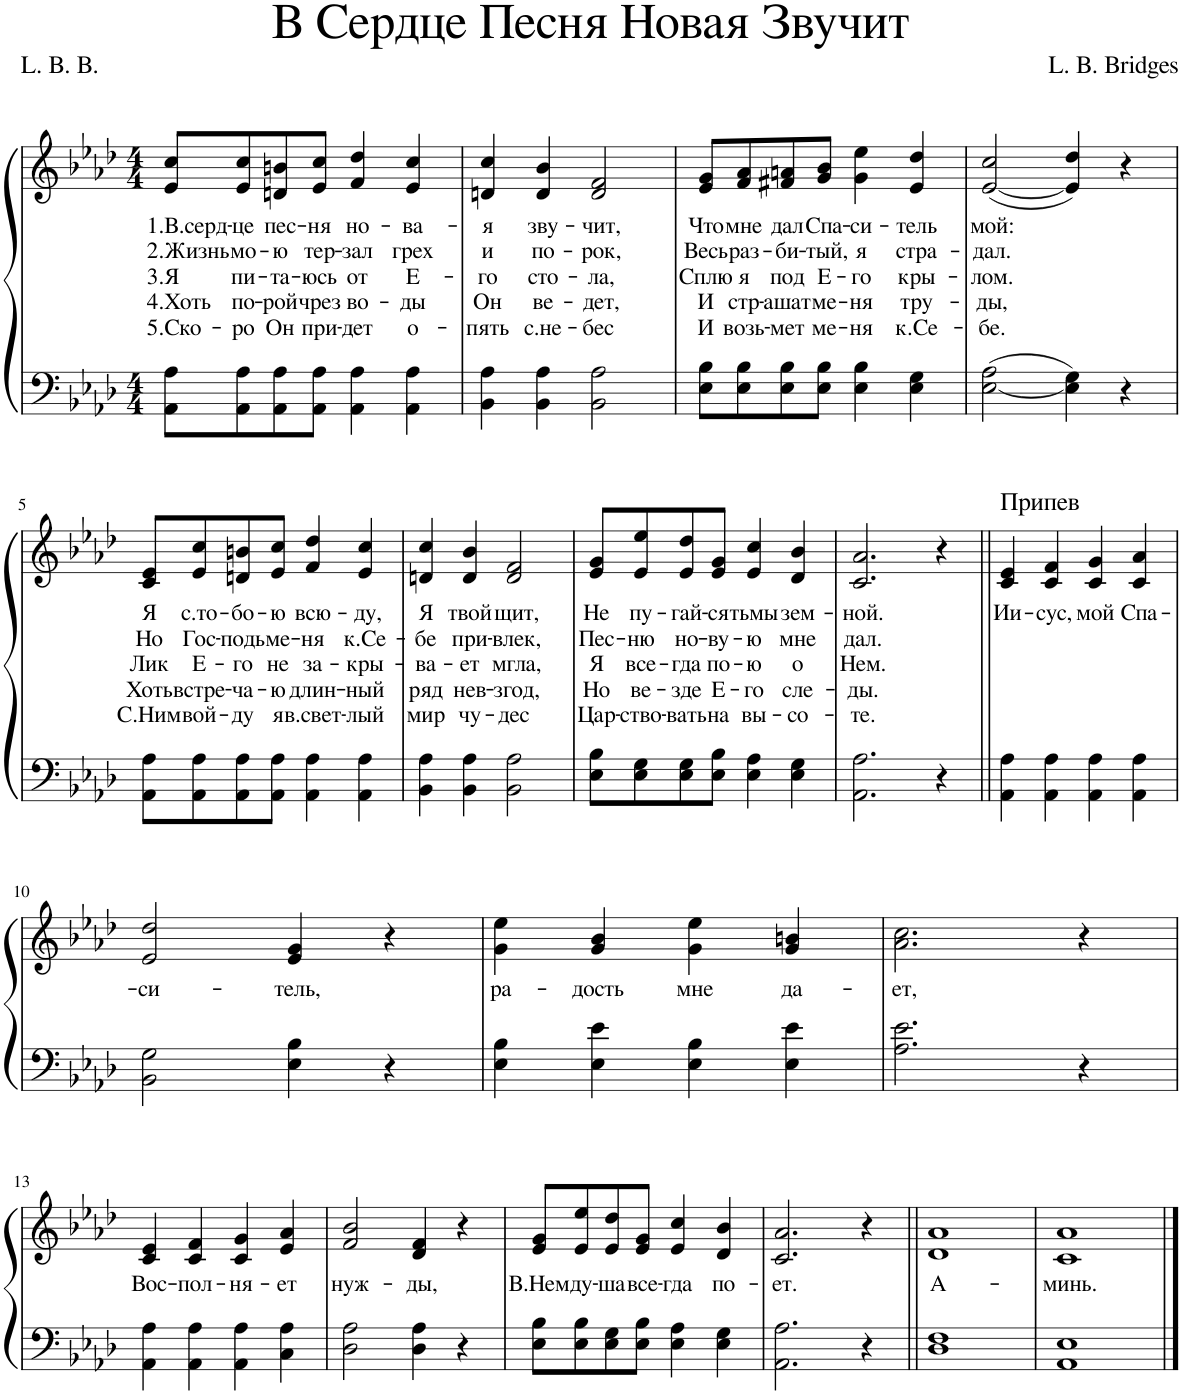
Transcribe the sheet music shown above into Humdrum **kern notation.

**kern	**kern	**text	**text	**text	**text	**text
*part1	*part1	*part1	*part1	*part1	*part1	*part1
*staff2	*staff1	*staff1	*staff1	*staff1	*staff1	*staff1
*I"Piano	*	*	*	*	*	*
*I'Pno.	*	*	*	*	*	*
*clefF4	*clefG2	*	*	*	*	*
*k[b-e-a-d-]	*k[b-e-a-d-]	*	*	*	*	*
*M4/4	*M4/4	*	*	*	*	*
=1	=1	=1	=1	=1	=1	=1
!	!	!LO:LY:b	!LO:LY:b	!LO:LY:b	!LO:LY:b	!LO:LY:b
8AA-\ 8A-\L	8e-/ 8cc/L	1.В.серд-	2.Жизнь	3.Я	4.Хоть	5.Ско-
!	!	!LO:LY:b	!LO:LY:b	!LO:LY:b	!LO:LY:b	!LO:LY:b
8AA-\ 8A-\	8e-/ 8cc/	-це	мо-	пи-	по-	-ро
!	!	!LO:LY:b	!LO:LY:b	!LO:LY:b	!LO:LY:b	!LO:LY:b
8AA-\ 8A-\	8dn/ 8bn/	пес-	-ю	-та-	-рой	Он
!	!	!LO:LY:b	!LO:LY:b	!LO:LY:b	!LO:LY:b	!LO:LY:b
8AA-\ 8A-\J	8e-/ 8cc/J	-ня	тер-	-юсь	чрез	при-
!	!	!LO:LY:b	!LO:LY:b	!LO:LY:b	!LO:LY:b	!LO:LY:b
4AA-\ 4A-\	4f/ 4dd-/	но-	-зал	от	во-	-дет
!	!	!LO:LY:b	!LO:LY:b	!LO:LY:b	!LO:LY:b	!LO:LY:b
4AA-\ 4A-\	4e-/ 4cc/	-ва-	грех	E-	-ды	о-
=2	=2	=2	=2	=2	=2	=2
!	!	!LO:LY:b	!LO:LY:b	!LO:LY:b	!LO:LY:b	!LO:LY:b
4BB-\ 4A-\	4dn/ 4cc/	-я	и	-го	Он	-пять
!	!	!LO:LY:b	!LO:LY:b	!LO:LY:b	!LO:LY:b	!LO:LY:b
4BB-\ 4A-\	4d/ 4b-/	зву-	по-	сто-	ве-	с.не-
!	!	!LO:LY:b	!LO:LY:b	!LO:LY:b	!LO:LY:b	!LO:LY:b
2BB-\ 2A-\	2d/ 2f/	-чит,	-рок,	-ла,	-дет,	-бес
=3	=3	=3	=3	=3	=3	=3
!	!	!LO:LY:b	!LO:LY:b	!LO:LY:b	!LO:LY:b	!LO:LY:b
8E-\ 8B-\L	8e-/ 8g/L	Что	Весь	Сплю	И	И
!	!	!LO:LY:b	!LO:LY:b	!LO:LY:b	!LO:LY:b	!LO:LY:b
8E-\ 8B-\	8f/ 8a-/	мне	раз-	я	стр-	возь-
!	!	!LO:LY:b	!LO:LY:b	!LO:LY:b	!LO:LY:b	!LO:LY:b
8E-\ 8B-\	8f#X/ 8an/	дал	-би-	под	-ашат	-мет
!	!	!LO:LY:b	!LO:LY:b	!LO:LY:b	!LO:LY:b	!LO:LY:b
8E-\ 8B-\J	8g/ 8b-/J	Спа-	-тый,	E-	ме-	ме-
!	!	!LO:LY:b	!LO:LY:b	!LO:LY:b	!LO:LY:b	!LO:LY:b
4E-\ 4B-\	4g\ 4ee-\	-си-	я	-го	-ня	-ня
!	!	!LO:LY:b	!LO:LY:b	!LO:LY:b	!LO:LY:b	!LO:LY:b
4E-\ 4G\	4e-/ 4dd-/	-тель	стра-	кры-	тру-	к.Се-
=4	=4	=4	=4	=4	=4	=4
!	!	!LO:LY:b	!LO:LY:b	!LO:LY:b	!LO:LY:b	!LO:LY:b
[2E-\ 2A-\	([2e-/ 2cc/	мой:	-дал.	-лом.	-ды,	-бе.
4E-\] 4G\	4e-/] 4dd-/)	.	.	.	.	.
4r	4r	.	.	.	.	.
!!LO:LB:g=z
=5	=5	=5	=5	=5	=5	=5
!	!	!LO:LY:b	!LO:LY:b	!LO:LY:b	!LO:LY:b	!LO:LY:b
8AA-\ 8A-\L	8c/ 8e-/L	Я	Но	Лик	Хоть	С.Ним
!	!	!LO:LY:b	!LO:LY:b	!LO:LY:b	!LO:LY:b	!LO:LY:b
8AA-\ 8A-\	8e-/ 8cc/	с.то-	Гос-	E-	встре-	вой-
!	!	!LO:LY:b	!LO:LY:b	!LO:LY:b	!LO:LY:b	!LO:LY:b
8AA-\ 8A-\	8dn/ 8bn/	-бо-	-подь	-го	-ча-	-ду
!	!	!LO:LY:b	!LO:LY:b	!LO:LY:b	!LO:LY:b	!LO:LY:b
8AA-\ 8A-\J	8e-/ 8cc/J	-ю	ме-	не	-ю	я
!	!	!LO:LY:b	!LO:LY:b	!LO:LY:b	!LO:LY:b	!LO:LY:b
4AA-\ 4A-\	4f/ 4dd-/	всю-	-ня	за-	длин-	в.свет-
!	!	!LO:LY:b	!LO:LY:b	!LO:LY:b	!LO:LY:b	!LO:LY:b
4AA-\ 4A-\	4e-/ 4cc/	-ду,	к.Се-	-кры-	-ный	-лый
=6	=6	=6	=6	=6	=6	=6
!	!	!LO:LY:b	!LO:LY:b	!LO:LY:b	!LO:LY:b	!LO:LY:b
4BB-\ 4A-\	4dn/ 4cc/	Я	-бе	-ва-	ряд	мир
!	!	!LO:LY:b	!LO:LY:b	!LO:LY:b	!LO:LY:b	!LO:LY:b
4BB-\ 4A-\	4d/ 4b-/	твой	при-	-ет	нев-	чу-
!	!	!LO:LY:b	!LO:LY:b	!LO:LY:b	!LO:LY:b	!LO:LY:b
2BB-\ 2A-\	2d/ 2f/	щит,	-влек,	мгла,	-згод,	-дес
=7	=7	=7	=7	=7	=7	=7
!	!	!LO:LY:b	!LO:LY:b	!LO:LY:b	!LO:LY:b	!LO:LY:b
8E-\ 8B-\L	8e-/ 8g/L	Не	Пес-	Я	Но	Цар-
!	!	!LO:LY:b	!LO:LY:b	!LO:LY:b	!LO:LY:b	!LO:LY:b
8E-\ 8G\	8e-/ 8ee-/	пу-	-ню	все-	ве-	-ство-
!	!	!LO:LY:b	!LO:LY:b	!LO:LY:b	!LO:LY:b	!LO:LY:b
8E-\ 8G\	8e-/ 8dd-/	-гай-	но-	-гда	-зде	-вать
!	!	!LO:LY:b	!LO:LY:b	!LO:LY:b	!LO:LY:b	!LO:LY:b
8E-\ 8B-\J	8e-/ 8g/J	-ся	-ву-	по-	E-	на
!	!	!LO:LY:b	!LO:LY:b	!LO:LY:b	!LO:LY:b	!LO:LY:b
4E-\ 4A-\	4e-/ 4cc/	тьмы	-ю	-ю	-го	вы-
!	!	!LO:LY:b	!LO:LY:b	!LO:LY:b	!LO:LY:b	!LO:LY:b
4E-\ 4G\	4d-/ 4b-/	зем-	мне	о	сле-	-со-
=8	=8	=8	=8	=8	=8	=8
!	!	!LO:LY:b	!LO:LY:b	!LO:LY:b	!LO:LY:b	!LO:LY:b
2.AA-\ 2.A-\	2.c/ 2.a-/	-ной.	дал.	Нем.	-ды.	-те.
4r	4r	.	.	.	.	.
=9||	=9||	=9||	=9||	=9||	=9||	=9||
!	!LO:TX:a:t=Припев	!	!	!	!	!
!	!	!LO:LY:b	!	!	!	!
4AA-\ 4A-\	4c/ 4e-/	Ии-	.	.	.	.
!	!	!LO:LY:b	!	!	!	!
4AA-\ 4A-\	4c/ 4f/	-сус,	.	.	.	.
!	!	!LO:LY:b	!	!	!	!
4AA-\ 4A-\	4c/ 4g/	мой	.	.	.	.
!	!	!LO:LY:b	!	!	!	!
4AA-\ 4A-\	4c/ 4a-/	Спа-	.	.	.	.
!!LO:LB:g=z
=10	=10	=10	=10	=10	=10	=10
!	!	!LO:LY:b	!	!	!	!
2BB-\ 2G\	2e-/ 2dd-/	-си-	.	.	.	.
!	!	!LO:LY:b	!	!	!	!
4E-\ 4B-\	4e-/ 4g/	-тель,	.	.	.	.
4r	4r	.	.	.	.	.
=11	=11	=11	=11	=11	=11	=11
!	!	!LO:LY:b	!	!	!	!
4E-\ 4B-\	4g\ 4ee-\	ра-	.	.	.	.
!	!	!LO:LY:b	!	!	!	!
4E-\ 4e-\	4g/ 4b-/	-дость	.	.	.	.
!	!	!LO:LY:b	!	!	!	!
4E-\ 4B-\	4g\ 4ee-\	мне	.	.	.	.
!	!	!LO:LY:b	!	!	!	!
4E-\ 4e-\	4g/ 4bn/	да-	.	.	.	.
=12	=12	=12	=12	=12	=12	=12
!	!	!LO:LY:b	!	!	!	!
2.A-\ 2.e-\	2.a-\ 2.cc\	-ет,	.	.	.	.
4r	4r	.	.	.	.	.
!!LO:LB:g=z
=13	=13	=13	=13	=13	=13	=13
!	!	!LO:LY:b	!	!	!	!
4AA-\ 4A-\	4c/ 4e-/	Вос-	.	.	.	.
!	!	!LO:LY:b	!	!	!	!
4AA-\ 4A-\	4c/ 4f/	-пол-	.	.	.	.
!	!	!LO:LY:b	!	!	!	!
4AA-\ 4A-\	4c/ 4g/	-ня-	.	.	.	.
!	!	!LO:LY:b	!	!	!	!
4C\ 4A-\	4e-/ 4a-/	-ет	.	.	.	.
=14	=14	=14	=14	=14	=14	=14
!	!	!LO:LY:b	!	!	!	!
2D-\ 2A-\	2f/ 2b-/	нуж-	.	.	.	.
!	!	!LO:LY:b	!	!	!	!
4D-\ 4A-\	4d-/ 4f/	-ды,	.	.	.	.
4r	4r	.	.	.	.	.
=15	=15	=15	=15	=15	=15	=15
!	!	!LO:LY:b	!	!	!	!
8E-\ 8B-\L	8e-/ 8g/L	В.Нем	.	.	.	.
!	!	!LO:LY:b	!	!	!	!
8E-\ 8B-\	8e-/ 8ee-/	ду-	.	.	.	.
!	!	!LO:LY:b	!	!	!	!
8E-\ 8G\	8e-/ 8dd-/	-ша	.	.	.	.
!	!	!LO:LY:b	!	!	!	!
8E-\ 8B-\J	8e-/ 8g/J	все-	.	.	.	.
!	!	!LO:LY:b	!	!	!	!
4E-\ 4A-\	4e-/ 4cc/	-гда	.	.	.	.
!	!	!LO:LY:b	!	!	!	!
4E-\ 4G\	4d-/ 4b-/	по-	.	.	.	.
=16	=16	=16	=16	=16	=16	=16
!	!	!LO:LY:b	!	!	!	!
2.AA-\ 2.A-\	2.c/ 2.a-/	-ет.	.	.	.	.
4r	4r	.	.	.	.	.
=17||	=17||	=17||	=17||	=17||	=17||	=17||
!	!	!LO:LY:b	!	!	!	!
1D- 1F	1d- 1a-	А-	.	.	.	.
=18	=18	=18	=18	=18	=18	=18
!	!	!LO:LY:b	!	!	!	!
1AA- 1E-	1c 1a-	-минь.	.	.	.	.
==	==	==	==	==	==	==
*-	*-	*-	*-	*-	*-	*-
